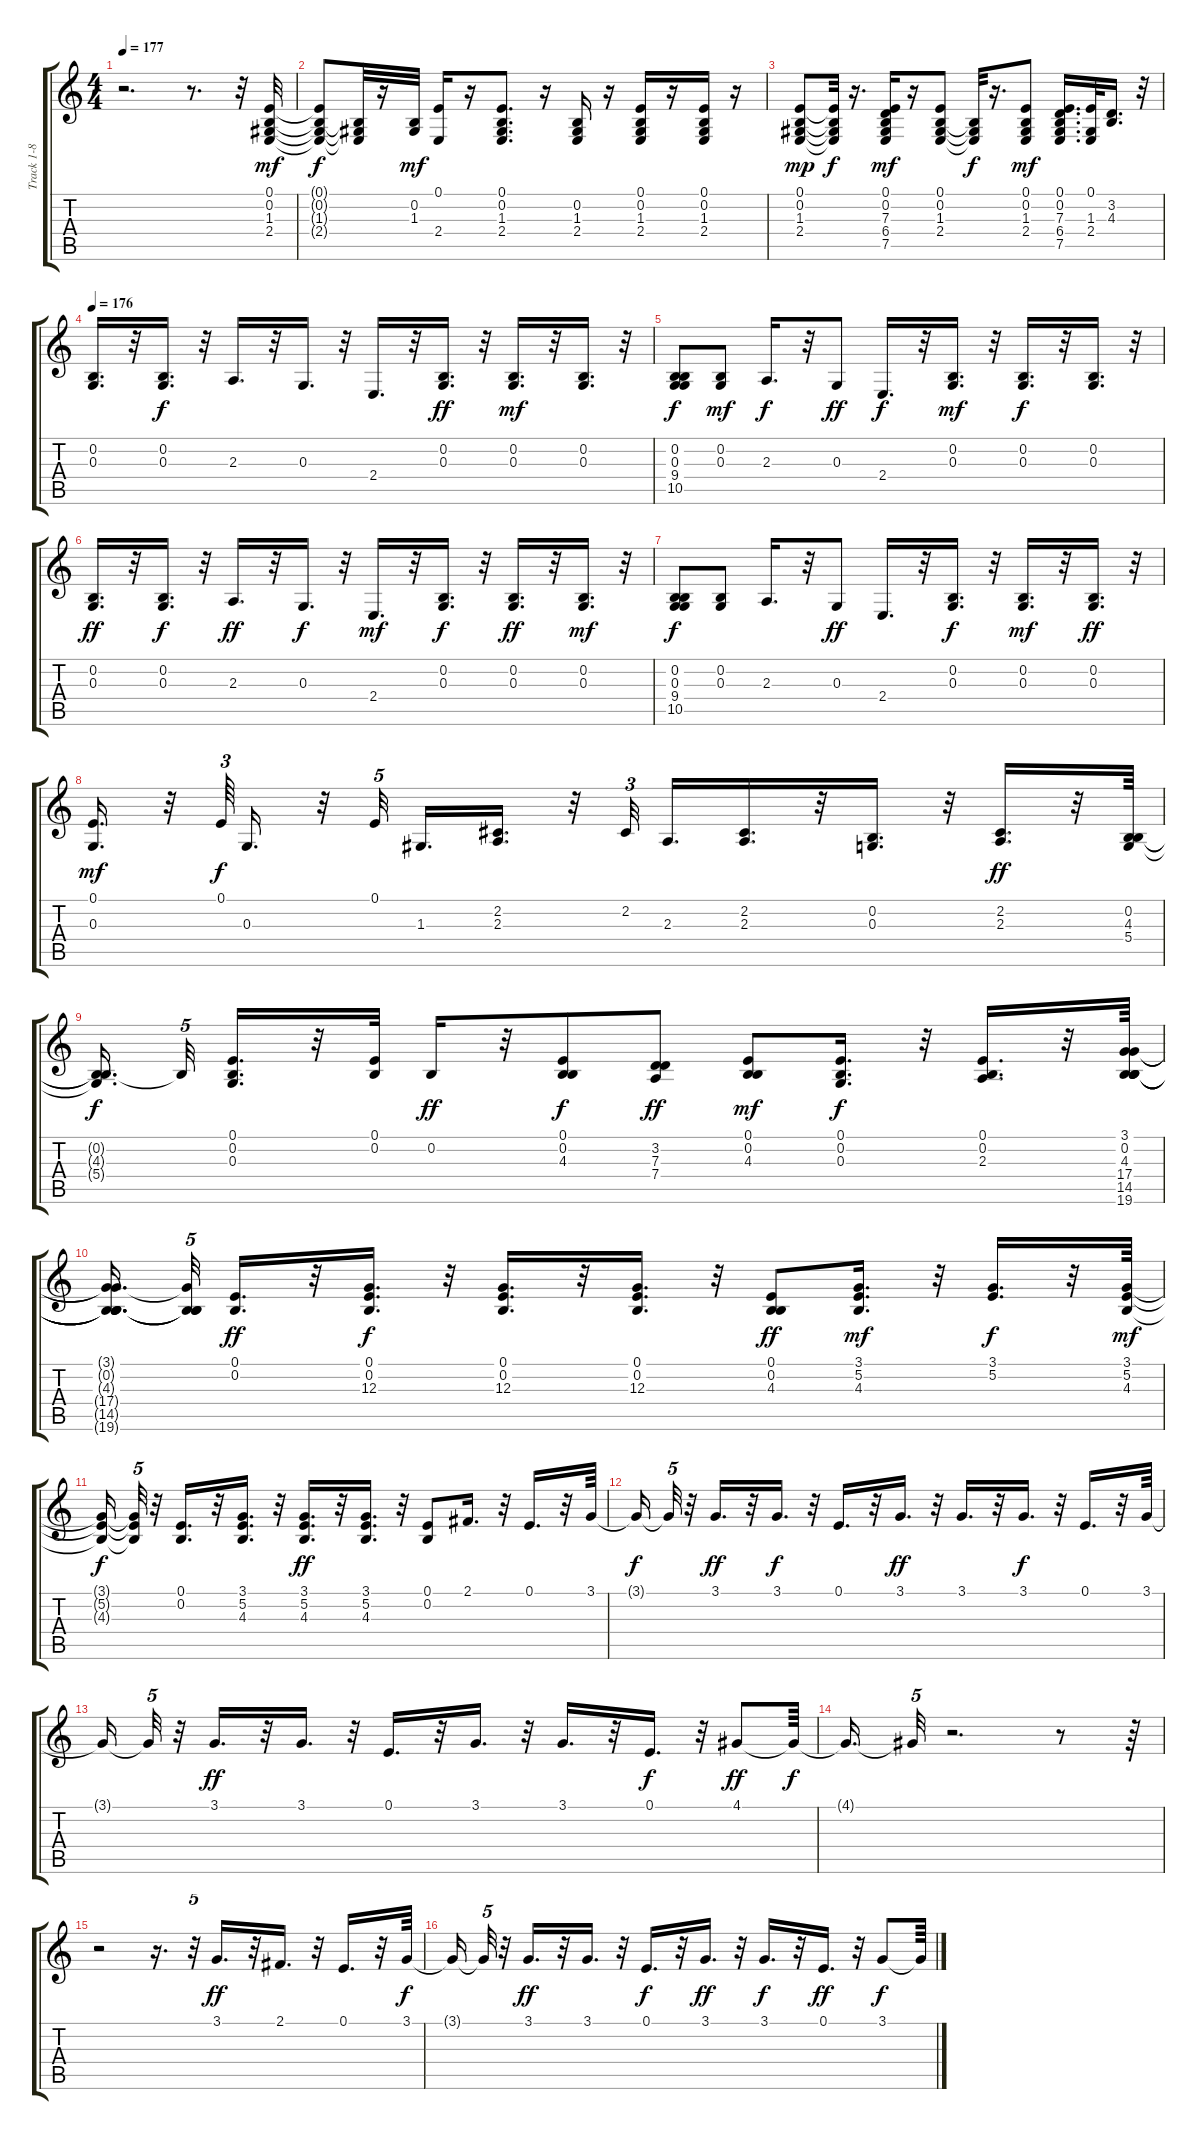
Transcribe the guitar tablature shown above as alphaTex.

\track ("Track 1-8" "Track 1-8") {instrument violin}
\staff {score tabs}
\tuning (E4 B3 G3 D3 A2 E2) {hide}
\ts (4 4)
\tempo 177
\clef g2
\ks c
r.2{d dy mf} r.8{d} r.32 (0.1 0.2 1.3 2.4).32 |
(0.1{t} 0.2{t} 1.3{t} 2.4{t}).8{dy f} (0.2{t} 1.3{t} 2.4{t}).32 r.16 (0.2 1.3).32{dy mf} (0.1 2.4).16 r.16 (0.1 0.2 1.3 2.4).8{d} r.16 (0.2 1.3 2.4).16 r.16 (0.1 0.2 1.3 2.4).16 r.16 (0.1 0.2 1.3 2.4).16 r.16 |
(0.1 0.2 1.3 2.4).8{dy mp} (0.1{t} 0.2{t} 1.3{t} 2.4{t}).32{dy f} r.16{d} (0.1 0.2 7.3 6.4 7.5).16{dy mf} r.16 (0.1 0.2 1.3 2.4).8 (0.2{t} 1.3{t} 2.4{t}).32{dy f} r.16{d} (0.1 0.2 1.3 2.4).8{dy mf} (0.1 0.2 7.3 6.4 7.5).16{d} (0.1 1.3 2.4).32 (3.2 4.3).16{d} r.32 |
\tempo 176
(0.2 0.3).16{d} r.32 (0.2 0.3).16{d dy f} r.32 2.3.16{d} r.32 0.3.16{d} r.32 2.4.16{d} r.32 (0.2 0.3).16{d dy ff} r.32 (0.2 0.3).16{d dy mf} r.32 (0.2 0.3).16{d} r.32 |
(0.2 0.3 9.4 10.5).8{dy f} (0.2 0.3).8{dy mf} 2.3.16{d dy f} r.32 0.3.8{dy ff} 2.4.16{d dy f} r.32 (0.2 0.3).16{d dy mf} r.32 (0.2 0.3).16{d dy f} r.32 (0.2 0.3).16{d} r.32 |
(0.2 0.3).16{d dy ff} r.32 (0.2 0.3).16{d dy f} r.32 2.3.16{d dy ff} r.32 0.3.16{d dy f} r.32 2.4.16{d dy mf} r.32 (0.2 0.3).16{d dy f} r.32 (0.2 0.3).16{d dy ff} r.32 (0.2 0.3).16{d dy mf} r.32 |
(0.2 0.3 9.4 10.5).8{dy f} (0.2 0.3).8 2.3.16{d} r.32 0.3.8{dy ff} 2.4.16{d} r.32 (0.2 0.3).16{d dy f} r.32 (0.2 0.3).16{d dy mf} r.32 (0.2 0.3).16{d dy ff} r.32 |
(0.1 0.3).16{d dy mf} r.32 0.1.64{tu (3 2) dy f} 0.3.16{d} r.32 0.1.32{tu (5 4) beam splitsecondary} 1.3.16{d} (2.2 2.3).16{d} r.32 2.2.32{tu (3 2) beam splitsecondary} 2.3.16{d} (2.2 2.3).16{d} r.32 (0.2 0.3).16{d} r.32 (2.2 2.3).16{d dy ff} r.32 (0.2 4.3 5.4).64 |
(0.2{t} 4.3{t} 5.4{t}).16{d dy f beam splitsecondary} 0.2{t}.32{tu (5 4)} (0.1 0.2 0.3).16{d} r.32 (0.1 0.2).32 0.2.16{dy ff} r.32 (0.1 0.2 4.3).8{dy f} (3.2 7.3 7.4).8{dy ff} (0.1 0.2 4.3).8{dy mf} (0.1 0.2 0.3).16{d dy f} r.32 (0.1 0.2 2.3).16{d} r.32 (3.1 0.2 4.3 17.4 14.5 19.6).64 |
(3.1{t} 0.2{t} 4.3{t} 17.4{t} 14.5{t} 19.6{t}).16{d beam splitsecondary} (3.1{t} 0.2{t} 4.3{t} 14.5{t}).32{tu (5 4)} (0.1 0.2).16{d dy ff} r.32 (0.1 0.2 12.3).16{d dy f} r.32 (0.1 0.2 12.3).16{d} r.32 (0.1 0.2 12.3).16{d} r.32 (0.1 0.2 4.3).8{dy ff} (3.1 5.2 4.3).16{d dy mf} r.32 (3.1 5.2).16{d dy f} r.32 (3.1 5.2 4.3).64{dy mf} |
(3.1{t} 5.2{t} 4.3{t}).16{dy f} (3.1{t} 5.2{t} 4.3{t}).32{tu (5 4)} r.32 (0.1 0.2).16{d} r.32 (3.1 5.2 4.3).16{d} r.32 (3.1 5.2 4.3).16{d dy ff} r.32 (3.1 5.2 4.3).16{d} r.32 (0.1 0.2).8 2.1.16{d} r.32 0.1.16{d} r.32 3.1.64 |
3.1{t}.16{dy f} 3.1{t}.32{tu (5 4)} r.32 3.1.16{d dy ff} r.32 3.1.16{d dy f} r.32 0.1.16{d} r.32 3.1.16{d dy ff} r.32 3.1.16{d} r.32 3.1.16{d dy f} r.32 0.1.16{d} r.32 3.1.64 |
3.1{t}.16 3.1{t}.32{tu (5 4)} r.32 3.1.16{d dy ff} r.32 3.1.16{d} r.32 0.1.16{d} r.32 3.1.16{d} r.32 3.1.16{d} r.32 0.1.16{d dy f} r.32 4.1.8{dy ff} 4.1{t}.64{dy f} |
4.1{t}.16{d} 4.1{t}.32{tu (5 4)} r.2{d} r.8 r.64 |
r.2 r.16{d} r.32{tu (5 4)} 3.1.16{d dy ff} r.32 2.1.16{d} r.32 0.1.16{d} r.32 3.1.64{dy f} |
3.1{t}.16 3.1{t}.32{tu (5 4)} r.32 3.1.16{d dy ff} r.32 3.1.16{d} r.32 0.1.16{d dy f} r.32 3.1.16{d dy ff} r.32 3.1.16{d dy f} r.32 0.1.16{d dy ff} r.32 3.1.8{dy f} 3.1{t}.64
